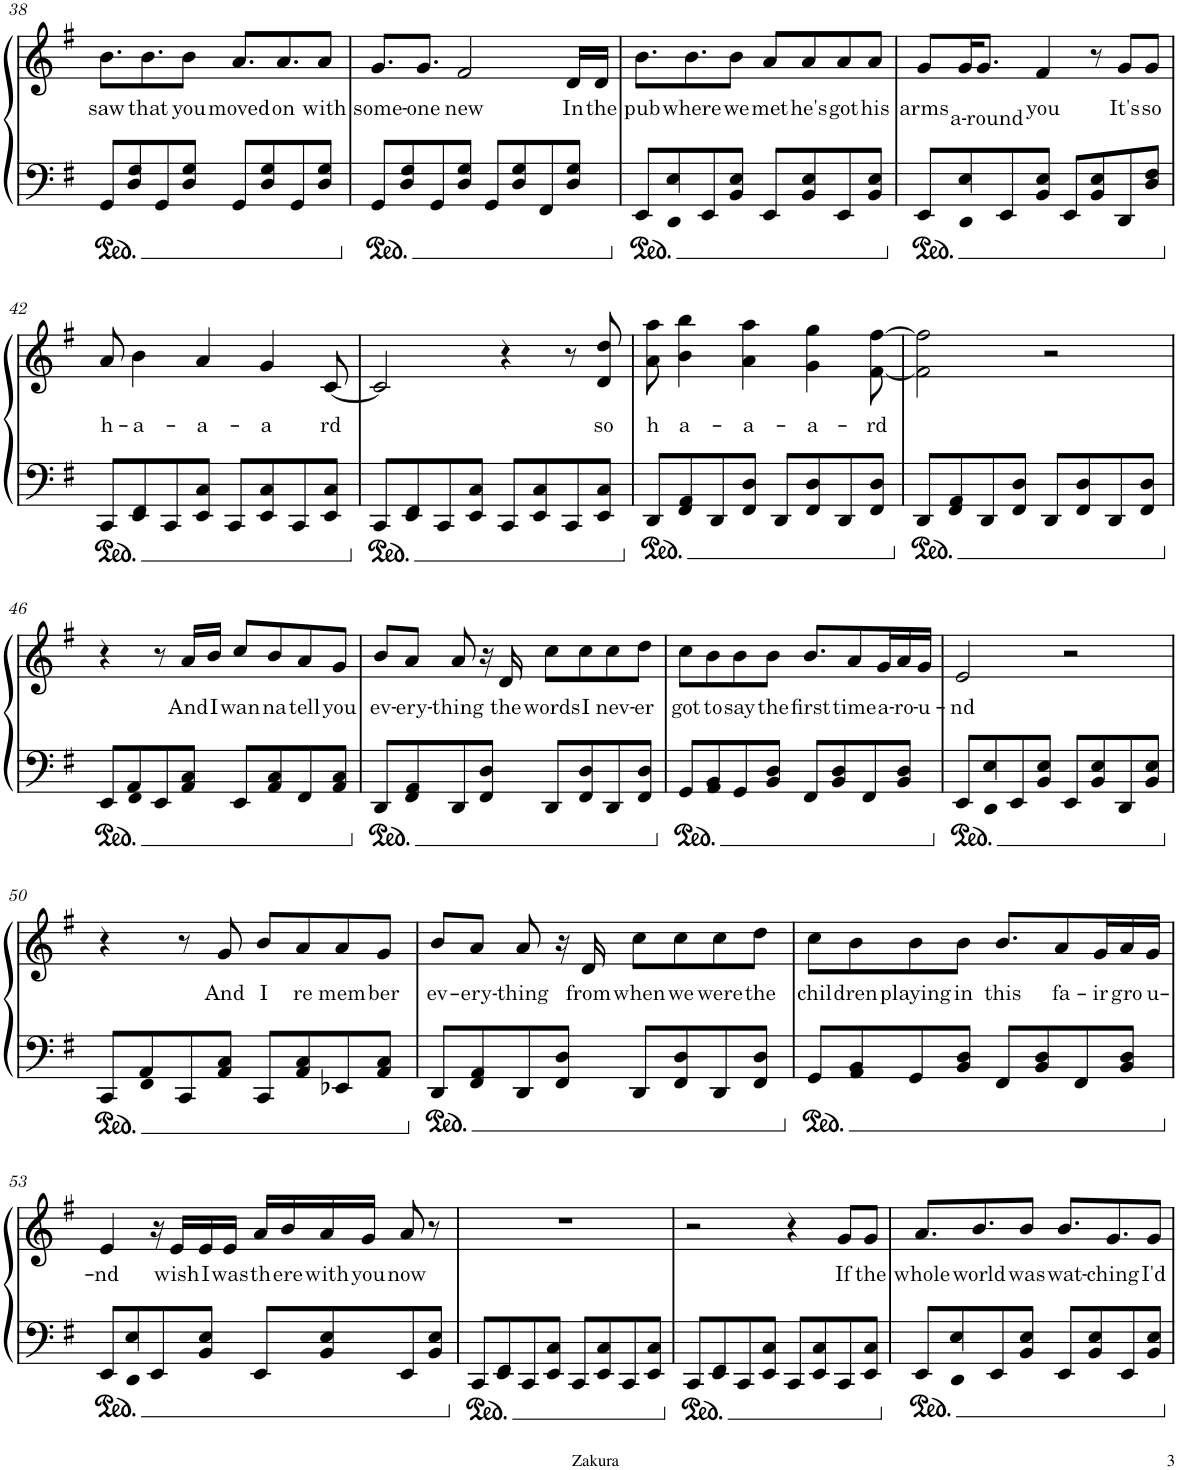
**kern	**kern	**text
*part1	*part1	*part1
*staff2	*staff1	*staff1
*I"Piano	*	*
*I'Pno.	*	*
!!LO:PB:g=z
*clefF4	*clefG2	*
*k[f#]	*k[f#]	*
*M4/4	*M4/4	*
=38	=38	=38
!	!	!LO:LY:b
8GG/L	8.b\L	saw
8D/ 8G/	.	.
!	!	!LO:LY:b
.	8.b\	that
8GG/	.	.
!	!	!LO:LY:b
8D/ 8G/J	8b\J	you
!	!	!LO:LY:b
8GG/L	8.a/L	moved
8D/ 8G/	.	.
!	!	!LO:LY:b
.	8.a/	on
8GG/	.	.
!	!	!LO:LY:b
8D/ 8G/J	8a/J	with
=39	=39	=39
!	!	!LO:LY:b
8GG/L	8.g/L	some-
8D/ 8G/	.	.
!	!	!LO:LY:b
.	8.g/J	-one
8GG/	.	.
!	!	!LO:LY:b
8D/ 8G/J	2f#/	new
8GG/L	.	.
8D/ 8G/	.	.
8FF#/	.	.
!	!	!LO:LY:b
8D/ 8G/J	16d/LL	In
!	!	!LO:LY:b
.	16d/JJ	the
=40	=40	=40
!	!	!LO:LY:b
8EE/L	8.b\L	pub
8BB/ 8E/	.	.
!	!	!LO:LY:b
.	8.b\	where
8EE/	.	.
!	!	!LO:LY:b
8BB/ 8E/J	8b\J	we
!	!	!LO:LY:b
8EE/L	8a/L	met
!	!	!LO:LY:b
8BB/ 8E/	8a/	he's
!	!	!LO:LY:b
8EE/	8a/	got
!	!	!LO:LY:b
8BB/ 8E/J	8a/J	his
=41	=41	=41
!	!	!LO:LY:b
8EE/L	8g/L	arms
!	!	!LO:LY:b
8BB/ 8E/	16g/K	a-
!	!	!LO:LY:b
.	8.g/J	-round
8EE/	.	.
!	!	!LO:LY:b
8BB/ 8E/J	4f#/	you
8EE/L	.	.
8BB/ 8E/	8r	.
!	!	!LO:LY:b
8DD/	8g/L	It's
!	!	!LO:LY:b
8D/ 8F#/J	8g/J	so
!!LO:LB:g=z
=42	=42	=42
!	!	!LO:LY:b
8CC/L	8a/	h-
!	!	!LO:LY:b
8EE/ 8C/	4b\	-a-
8CC/	.	.
!	!	!LO:LY:b
8EE/ 8C/J	4a/	-a-
8CC/L	.	.
!	!	!LO:LY:b
8EE/ 8C/	4g/	-a
8CC/	.	.
!	!	!LO:LY:b
8EE/ 8C/J	[8c/	rd
=43	=43	=43
8CC/L	2c/]	.
8EE/ 8C/	.	.
8CC/	.	.
8EE/ 8C/J	.	.
8CC/L	4r	.
8EE/ 8C/	.	.
8CC/	8r	.
!	!	!LO:LY:b
8EE/ 8C/J	8d/ 8dd/	so
=44	=44	=44
!	!	!LO:LY:b
8DD/L	8a\ 8aa\	h
!	!	!LO:LY:b
8FF#/ 8D/	4b\ 4bb\	a-
8DD/	.	.
!	!	!LO:LY:b
8FF#/ 8D/J	4a\ 4aa\	-a-
8DD/L	.	.
!	!	!LO:LY:b
8FF#/ 8D/	4g\ 4gg\	-a-
8DD/	.	.
!	!	!LO:LY:b
8FF#/ 8D/J	[8f#\ [8ff#\	-rd
=45	=45	=45
8DD/L	2f#\] 2ff#\]	.
8FF#/ 8D/	.	.
8DD/	.	.
8FF#/ 8D/J	.	.
8DD/L	2r	.
8FF#/ 8D/	.	.
8DD/	.	.
8FF#/ 8D/J	.	.
!!LO:LB:g=z
=46	=46	=46
8EE/L	4r	.
8AA/ 8C/	.	.
8EE/	8r	.
!	!	!LO:LY:b
8AA/ 8C/J	16a/LL	And
!	!	!LO:LY:b
.	16b/JJ	I
!	!	!LO:LY:b
8EE/L	8cc/L	wan
!	!	!LO:LY:b
8AA/ 8C/	8b/	na
!	!	!LO:LY:b
8FF#/	8a/	tell
!	!	!LO:LY:b
8AA/ 8C/J	8g/J	you
=47	=47	=47
!	!	!LO:LY:b
8DD/L	8b/L	ev-
!	!	!LO:LY:b
8FF#/ 8D/	8a/J	-ery-
!	!	!LO:LY:b
8DD/	8a/	-thing
8FF#/ 8D/J	16r	.
!	!	!LO:LY:b
.	16d/	the
!	!	!LO:LY:b
8DD/L	8cc\L	words
!	!	!LO:LY:b
8FF#/ 8D/	8cc\	I
!	!	!LO:LY:b
8DD/	8cc\	nev-
!	!	!LO:LY:b
8FF#/ 8D/J	8dd\J	-er
=48	=48	=48
!	!	!LO:LY:b
8GG/L	8cc\L	got
!	!	!LO:LY:b
8BB/ 8D/	8b\	to
!	!	!LO:LY:b
8GG/	8b\	say
!	!	!LO:LY:b
8BB/ 8D/J	8b\J	the
!	!	!LO:LY:b
8FF#/L	8.b/L	first
8BB/ 8D/	.	.
!	!	!LO:LY:b
.	8a/	time
8FF#/	.	.
!	!	!LO:LY:b
.	16g/L	a-
!	!	!LO:LY:b
8BB/ 8D/J	16a/	-ro-
!	!	!LO:LY:b
.	16g/JJ	-u-
=49	=49	=49
!	!	!LO:LY:b
8EE/L	2e/	-nd
8BB/ 8E/	.	.
8EE/	.	.
8BB/ 8E/J	.	.
8EE/L	2r	.
8BB/ 8E/	.	.
8DD/	.	.
8BB/ 8E/J	.	.
!!LO:LB:g=z
=50	=50	=50
8CC/L	4r	.
8AA/ 8C/	.	.
8CC/	8r	.
!	!	!LO:LY:b
8AA/ 8C/J	8g/	And
!	!	!LO:LY:b
8CC/L	8b/L	I
!	!	!LO:LY:b
8AA/ 8C/	8a/	re
!	!	!LO:LY:b
8EE-X/	8a/	mem
!	!	!LO:LY:b
8AA/ 8C/J	8g/J	ber
=51	=51	=51
!	!	!LO:LY:b
8DD/L	8b/L	ev-
!	!	!LO:LY:b
8FF#/ 8D/	8a/J	-ery-
!	!	!LO:LY:b
8DD/	8a/	-thing
8FF#/ 8D/J	16r	.
!	!	!LO:LY:b
.	16d/	from
!	!	!LO:LY:b
8DD/L	8cc\L	when
!	!	!LO:LY:b
8FF#/ 8D/	8cc\	we
!	!	!LO:LY:b
8DD/	8cc\	were
!	!	!LO:LY:b
8FF#/ 8D/J	8dd\J	the
=52	=52	=52
!	!	!LO:LY:b
8GG/L	8cc\L	chil
!	!	!LO:LY:b
8BB/ 8D/	8b\	dren
!	!	!LO:LY:b
8GG/	8b\	playing
!	!	!LO:LY:b
8BB/ 8D/J	8b\J	in
!	!	!LO:LY:b
8FF#/L	8.b/L	this
8BB/ 8D/	.	.
!	!	!LO:LY:b
.	8a/	fa-
8FF#/	.	.
!	!	!LO:LY:b
.	16g/L	-ir
!	!	!LO:LY:b
8BB/ 8D/J	16a/	gro
!	!	!LO:LY:b
.	16g/JJ	u-
!!LO:LB:g=z
=53	=53	=53
!	!	!LO:LY:b
8EE/L	4e/	-nd
8BB/ 8E/	.	.
8EE/	16r	.
!	!	!LO:LY:b
.	16e/LL	wish
!	!	!LO:LY:b
8BB/ 8E/J	16e/	I
!	!	!LO:LY:b
.	16e/JJ	was
!	!	!LO:LY:b
8EE/L	16a/LL	th
!	!	!LO:LY:b
.	16b/	ere
!	!	!LO:LY:b
8BB/ 8E/	16a/	with
!	!	!LO:LY:b
.	16g/JJ	you
!	!	!LO:LY:b
8EE/	8a/	now
8BB/ 8E/J	8r	.
=54	=54	=54
8CC/L	1r	.
8EE/ 8C/	.	.
8CC/	.	.
8EE/ 8C/J	.	.
8CC/L	.	.
8EE/ 8C/	.	.
8CC/	.	.
8EE/ 8C/J	.	.
=55	=55	=55
8CC/L	2r	.
8EE/ 8C/	.	.
8CC/	.	.
8EE/ 8C/J	.	.
8CC/L	4r	.
8EE/ 8C/	.	.
!	!	!LO:LY:b
8CC/	8g/L	If
!	!	!LO:LY:b
8EE/ 8C/J	8g/J	the
=56	=56	=56
!	!	!LO:LY:b
8EE/L	8.a/L	whole
8BB/ 8E/	.	.
!	!	!LO:LY:b
.	8.b/	world
8EE/	.	.
!	!	!LO:LY:b
8BB/ 8E/J	8b/J	was
!	!	!LO:LY:b
8EE/L	8.b/L	wat-
8BB/ 8E/	.	.
!	!	!LO:LY:b
.	8.g/	-ching
8EE/	.	.
!	!	!LO:LY:b
8BB/ 8E/J	8g/J	I'd
=	=	=
*-	*-	*-
